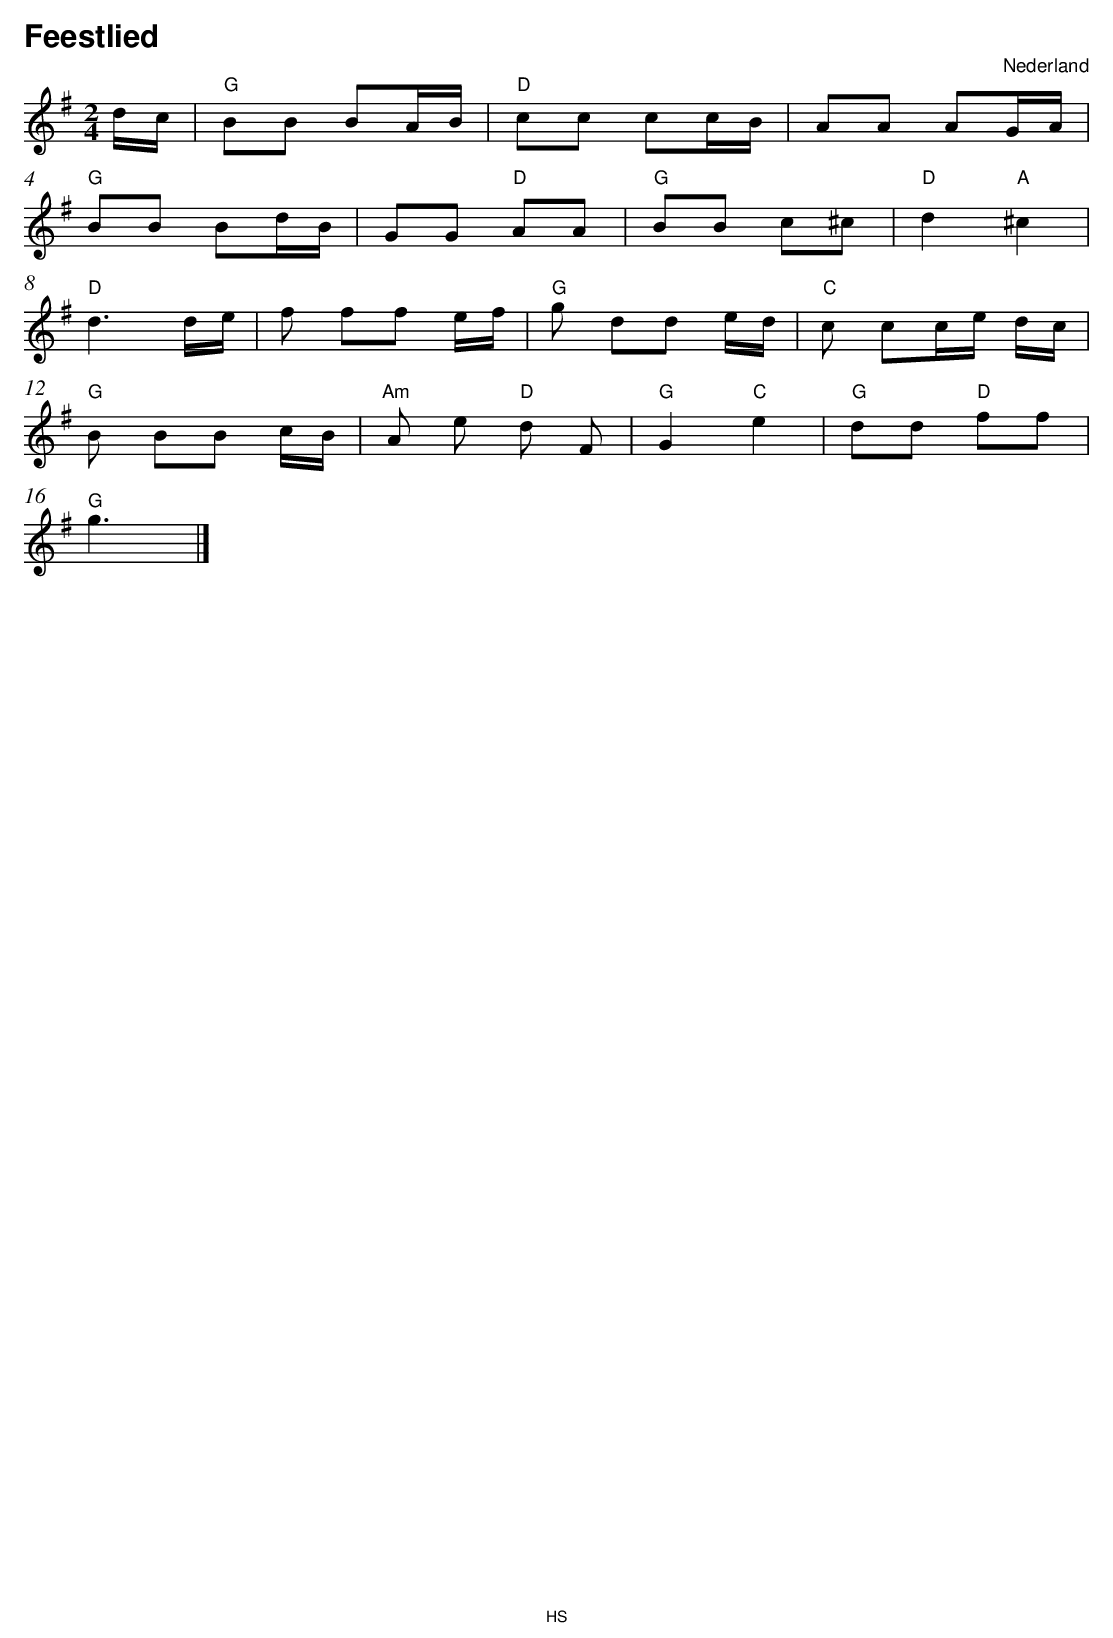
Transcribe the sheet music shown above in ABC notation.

X:1
T:Feestlied
O:Nederland
M:2/4
L:1/8
Q:1/4=128
K:G
V:1
d/c/ |"G" BB BA/B/ |"D" cc cc/B/ |AA AG/A/ |
"G" BB Bd/B/ |GG "D" AA |"G" BB c^c |"D" d2 "A" ^c2 |
"D" d3 d/e/|f ff e/f/|"G" g dd e/d/|"C" c cc/e/ d/c/|
"G" B BB c/B/|"Am" A e"D" d F|"G" G2 "C" e2 |"G" dd "D" ff |
"G" g3 |]
